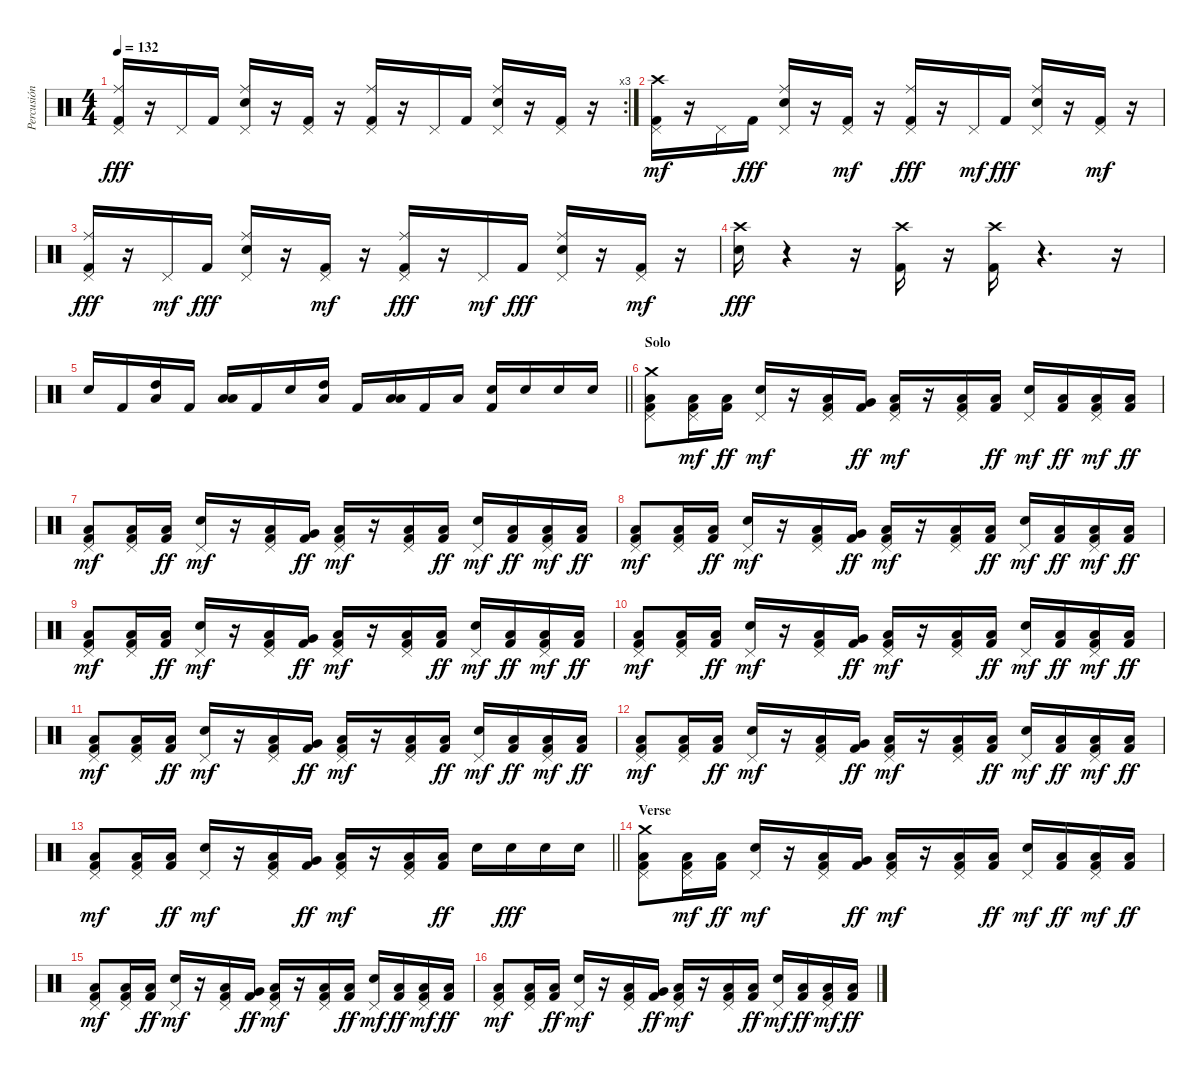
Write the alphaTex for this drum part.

\track ("Percusión" "Percusión") {instrument percussion}
\staff {score}
\articulation defaults
\rc 3
\ts (4 4)
\tempo 132
\clef neutral
\ks c
("Pedal Hi-Hat (hit)" "Kick (hit) 2" "Ride (middle)").16{dy fff} r.16 "Pedal Hi-Hat (hit)".16 "Kick (hit) 2".16 ("Pedal Hi-Hat (hit)" "Snare (hit) 2" "Ride (middle)").16 r.16 ("Pedal Hi-Hat (hit)" "Kick (hit) 2").16 r.16 ("Pedal Hi-Hat (hit)" "Kick (hit) 2" "Ride (middle)").16 r.16 "Pedal Hi-Hat (hit)".16 "Kick (hit) 2".16 ("Pedal Hi-Hat (hit)" "Snare (hit) 2" "Ride (middle)").16 r.16 ("Pedal Hi-Hat (hit)" "Kick (hit) 2").16 r.16 |
("Kick (hit) 2" "Crash high (hit)" "Pedal Hi-Hat (hit)").16{dy mf} r.16 "Pedal Hi-Hat (hit)".16 "Kick (hit) 2".16{dy fff} ("Snare (hit) 2" "Pedal Hi-Hat (hit)" "Ride (middle)").16 r.16 ("Kick (hit) 2" "Pedal Hi-Hat (hit)").16{dy mf} r.16 ("Kick (hit) 2" "Pedal Hi-Hat (hit)" "Ride (middle)").16{dy fff} r.16 "Pedal Hi-Hat (hit)".16{dy mf} "Kick (hit) 2".16{dy fff} ("Snare (hit) 2" "Pedal Hi-Hat (hit)" "Ride (middle)").16 r.16 ("Kick (hit) 2" "Pedal Hi-Hat (hit)").16{dy mf} r.16 |
("Kick (hit) 2" "Pedal Hi-Hat (hit)" "Ride (middle)").16{dy fff} r.16 "Pedal Hi-Hat (hit)".16{dy mf} "Kick (hit) 2".16{dy fff} ("Snare (hit) 2" "Pedal Hi-Hat (hit)" "Ride (middle)").16 r.16 ("Kick (hit) 2" "Pedal Hi-Hat (hit)").16{dy mf} r.16 ("Kick (hit) 2" "Pedal Hi-Hat (hit)" "Ride (middle)").16{dy fff} r.16 "Pedal Hi-Hat (hit)".16{dy mf} "Kick (hit) 2".16{dy fff} ("Snare (hit) 2" "Pedal Hi-Hat (hit)" "Ride (middle)").16 r.16 ("Kick (hit) 2" "Pedal Hi-Hat (hit)").16{dy mf} r.16 |
("Snare (hit) 2" "Crash high (hit)").16{dy fff} r.4 r.16 ("Crash high (hit)" "Kick (hit) 2").16 r.16 ("Crash high (hit)" "Kick (hit) 2").16 r.4{d} r.16 |
\barLineRight lightlight "Snare (hit) 2".16 "Kick (hit) 2".16
("High Tom (hit)" "Low Floor Tom (hit)").16 "Kick (hit) 2".16 ("Low Floor Tom (hit)" "Low Tom (hit)").16 "Kick (hit) 2".16 "Snare (hit) 2".16 ("High Tom (hit)" "Low Floor Tom (hit)").16 "Kick (hit) 2".16 ("Low Tom (hit)" "Low Floor Tom (hit)").16 "Kick (hit) 2".16 "Low Floor Tom (hit)".16 ("Snare (hit) 2" "Kick (hit) 2").16 "Snare (hit) 2".16 "Snare (hit) 2".16 "Snare (hit) 2".16 |
\section ("" "Solo")
("Kick (hit) 2" "Low Floor Tom (hit)" "Pedal Hi-Hat (hit)" "Crash medium (hit)").8 ("Kick (hit) 2" "Low Floor Tom (hit)" "Pedal Hi-Hat (hit)").16{dy mf} ("Kick (hit) 2" "Low Tom (hit)").16{dy ff} ("Snare (hit) 2" "Pedal Hi-Hat (hit)").16{dy mf} r.16 ("Kick (hit) 2" "Low Tom (hit)" "Pedal Hi-Hat (hit)").16 ("Kick (hit) 2" "Very Low Tom (hit)").16{dy ff} ("Kick (hit) 2" "Low Floor Tom (hit)" "Pedal Hi-Hat (hit)").16{dy mf} r.16 ("Kick (hit) 2" "Low Floor Tom (hit)" "Pedal Hi-Hat (hit)").16 ("Kick (hit) 2" "Low Tom (hit)").16{dy ff} ("Snare (hit) 2" "Pedal Hi-Hat (hit)").16{dy mf} ("Kick (hit) 2" "Low Tom (hit)").16{dy ff} ("Kick (hit) 2" "Low Tom (hit)" "Pedal Hi-Hat (hit)").16{dy mf} ("Kick (hit) 2" "Low Floor Tom (hit)").16{dy ff} |
("Kick (hit) 2" "Low Floor Tom (hit)" "Pedal Hi-Hat (hit)").8{dy mf} ("Kick (hit) 2" "Low Floor Tom (hit)" "Pedal Hi-Hat (hit)").16 ("Kick (hit) 2" "Low Tom (hit)").16{dy ff} ("Snare (hit) 2" "Pedal Hi-Hat (hit)").16{dy mf} r.16 ("Kick (hit) 2" "Low Tom (hit)" "Pedal Hi-Hat (hit)").16 ("Kick (hit) 2" "Very Low Tom (hit)").16{dy ff} ("Kick (hit) 2" "Low Floor Tom (hit)" "Pedal Hi-Hat (hit)").16{dy mf} r.16 ("Kick (hit) 2" "Low Floor Tom (hit)" "Pedal Hi-Hat (hit)").16 ("Kick (hit) 2" "Low Tom (hit)").16{dy ff} ("Snare (hit) 2" "Pedal Hi-Hat (hit)").16{dy mf} ("Kick (hit) 2" "Low Tom (hit)").16{dy ff} ("Kick (hit) 2" "Low Tom (hit)" "Pedal Hi-Hat (hit)").16{dy mf} ("Kick (hit) 2" "Low Floor Tom (hit)").16{dy ff} |
("Kick (hit) 2" "Low Floor Tom (hit)" "Pedal Hi-Hat (hit)").8{dy mf} ("Kick (hit) 2" "Low Floor Tom (hit)" "Pedal Hi-Hat (hit)").16 ("Kick (hit) 2" "Low Tom (hit)").16{dy ff} ("Snare (hit) 2" "Pedal Hi-Hat (hit)").16{dy mf} r.16 ("Kick (hit) 2" "Low Tom (hit)" "Pedal Hi-Hat (hit)").16 ("Kick (hit) 2" "Very Low Tom (hit)").16{dy ff} ("Kick (hit) 2" "Low Floor Tom (hit)" "Pedal Hi-Hat (hit)").16{dy mf} r.16 ("Kick (hit) 2" "Low Floor Tom (hit)" "Pedal Hi-Hat (hit)").16 ("Kick (hit) 2" "Low Tom (hit)").16{dy ff} ("Snare (hit) 2" "Pedal Hi-Hat (hit)").16{dy mf} ("Kick (hit) 2" "Low Tom (hit)").16{dy ff} ("Kick (hit) 2" "Low Tom (hit)" "Pedal Hi-Hat (hit)").16{dy mf} ("Kick (hit) 2" "Low Floor Tom (hit)").16{dy ff} |
("Kick (hit) 2" "Low Floor Tom (hit)" "Pedal Hi-Hat (hit)").8{dy mf} ("Kick (hit) 2" "Low Floor Tom (hit)" "Pedal Hi-Hat (hit)").16 ("Kick (hit) 2" "Low Tom (hit)").16{dy ff} ("Snare (hit) 2" "Pedal Hi-Hat (hit)").16{dy mf} r.16 ("Kick (hit) 2" "Low Tom (hit)" "Pedal Hi-Hat (hit)").16 ("Kick (hit) 2" "Very Low Tom (hit)").16{dy ff} ("Kick (hit) 2" "Low Floor Tom (hit)" "Pedal Hi-Hat (hit)").16{dy mf} r.16 ("Kick (hit) 2" "Low Floor Tom (hit)" "Pedal Hi-Hat (hit)").16 ("Kick (hit) 2" "Low Tom (hit)").16{dy ff} ("Snare (hit) 2" "Pedal Hi-Hat (hit)").16{dy mf} ("Kick (hit) 2" "Low Tom (hit)").16{dy ff} ("Kick (hit) 2" "Low Tom (hit)" "Pedal Hi-Hat (hit)").16{dy mf} ("Kick (hit) 2" "Low Floor Tom (hit)").16{dy ff} |
("Kick (hit) 2" "Low Floor Tom (hit)" "Pedal Hi-Hat (hit)").8{dy mf} ("Kick (hit) 2" "Low Floor Tom (hit)" "Pedal Hi-Hat (hit)").16 ("Kick (hit) 2" "Low Tom (hit)").16{dy ff} ("Snare (hit) 2" "Pedal Hi-Hat (hit)").16{dy mf} r.16 ("Kick (hit) 2" "Low Tom (hit)" "Pedal Hi-Hat (hit)").16 ("Kick (hit) 2" "Very Low Tom (hit)").16{dy ff} ("Kick (hit) 2" "Low Floor Tom (hit)" "Pedal Hi-Hat (hit)").16{dy mf} r.16 ("Kick (hit) 2" "Low Floor Tom (hit)" "Pedal Hi-Hat (hit)").16 ("Kick (hit) 2" "Low Tom (hit)").16{dy ff} ("Snare (hit) 2" "Pedal Hi-Hat (hit)").16{dy mf} ("Kick (hit) 2" "Low Tom (hit)").16{dy ff} ("Kick (hit) 2" "Low Tom (hit)" "Pedal Hi-Hat (hit)").16{dy mf} ("Kick (hit) 2" "Low Floor Tom (hit)").16{dy ff} |
("Kick (hit) 2" "Low Floor Tom (hit)" "Pedal Hi-Hat (hit)").8{dy mf} ("Kick (hit) 2" "Low Floor Tom (hit)" "Pedal Hi-Hat (hit)").16 ("Kick (hit) 2" "Low Tom (hit)").16{dy ff} ("Snare (hit) 2" "Pedal Hi-Hat (hit)").16{dy mf} r.16 ("Kick (hit) 2" "Low Tom (hit)" "Pedal Hi-Hat (hit)").16 ("Kick (hit) 2" "Very Low Tom (hit)").16{dy ff} ("Kick (hit) 2" "Low Floor Tom (hit)" "Pedal Hi-Hat (hit)").16{dy mf} r.16 ("Kick (hit) 2" "Low Floor Tom (hit)" "Pedal Hi-Hat (hit)").16 ("Kick (hit) 2" "Low Tom (hit)").16{dy ff} ("Snare (hit) 2" "Pedal Hi-Hat (hit)").16{dy mf} ("Kick (hit) 2" "Low Tom (hit)").16{dy ff} ("Kick (hit) 2" "Low Tom (hit)" "Pedal Hi-Hat (hit)").16{dy mf} ("Kick (hit) 2" "Low Floor Tom (hit)").16{dy ff} |
("Kick (hit) 2" "Low Floor Tom (hit)" "Pedal Hi-Hat (hit)").8{dy mf} ("Kick (hit) 2" "Low Floor Tom (hit)" "Pedal Hi-Hat (hit)").16 ("Kick (hit) 2" "Low Tom (hit)").16{dy ff} ("Snare (hit) 2" "Pedal Hi-Hat (hit)").16{dy mf} r.16 ("Kick (hit) 2" "Low Tom (hit)" "Pedal Hi-Hat (hit)").16 ("Kick (hit) 2" "Very Low Tom (hit)").16{dy ff} ("Kick (hit) 2" "Low Floor Tom (hit)" "Pedal Hi-Hat (hit)").16{dy mf} r.16 ("Kick (hit) 2" "Low Floor Tom (hit)" "Pedal Hi-Hat (hit)").16 ("Kick (hit) 2" "Low Tom (hit)").16{dy ff} ("Snare (hit) 2" "Pedal Hi-Hat (hit)").16{dy mf} ("Kick (hit) 2" "Low Tom (hit)").16{dy ff} ("Kick (hit) 2" "Low Tom (hit)" "Pedal Hi-Hat (hit)").16{dy mf} ("Kick (hit) 2" "Low Floor Tom (hit)").16{dy ff} |
\barLineRight lightlight
("Kick (hit) 2" "Low Floor Tom (hit)" "Pedal Hi-Hat (hit)").8{dy mf} ("Kick (hit) 2" "Low Floor Tom (hit)" "Pedal Hi-Hat (hit)").16 ("Kick (hit) 2" "Low Tom (hit)").16{dy ff} ("Snare (hit) 2" "Pedal Hi-Hat (hit)").16{dy mf} r.16 ("Kick (hit) 2" "Low Tom (hit)" "Pedal Hi-Hat (hit)").16 ("Kick (hit) 2" "Very Low Tom (hit)").16{dy ff} ("Kick (hit) 2" "Low Floor Tom (hit)" "Pedal Hi-Hat (hit)").16{dy mf} r.16 ("Kick (hit) 2" "Low Floor Tom (hit)" "Pedal Hi-Hat (hit)").16 ("Kick (hit) 2" "Low Tom (hit)").16{dy ff} "Snare (hit) 2".16 "Snare (hit) 2".16{dy fff} "Snare (hit) 2".16 "Snare (hit) 2".16 |
\section ("" "Verse")
("Kick (hit) 2" "Low Floor Tom (hit)" "Pedal Hi-Hat (hit)" "Crash medium (hit)").8 ("Kick (hit) 2" "Low Floor Tom (hit)" "Pedal Hi-Hat (hit)").16{dy mf} ("Kick (hit) 2" "Low Tom (hit)").16{dy ff} ("Snare (hit) 2" "Pedal Hi-Hat (hit)").16{dy mf} r.16 ("Kick (hit) 2" "Low Tom (hit)" "Pedal Hi-Hat (hit)").16 ("Kick (hit) 2" "Very Low Tom (hit)").16{dy ff} ("Kick (hit) 2" "Low Floor Tom (hit)" "Pedal Hi-Hat (hit)").16{dy mf} r.16 ("Kick (hit) 2" "Low Floor Tom (hit)" "Pedal Hi-Hat (hit)").16 ("Kick (hit) 2" "Low Tom (hit)").16{dy ff} ("Snare (hit) 2" "Pedal Hi-Hat (hit)").16{dy mf} ("Kick (hit) 2" "Low Tom (hit)").16{dy ff} ("Kick (hit) 2" "Low Tom (hit)" "Pedal Hi-Hat (hit)").16{dy mf} ("Kick (hit) 2" "Low Floor Tom (hit)").16{dy ff} |
("Kick (hit) 2" "Low Floor Tom (hit)" "Pedal Hi-Hat (hit)").8{dy mf} ("Kick (hit) 2" "Low Floor Tom (hit)" "Pedal Hi-Hat (hit)").16 ("Kick (hit) 2" "Low Tom (hit)").16{dy ff} ("Snare (hit) 2" "Pedal Hi-Hat (hit)").16{dy mf} r.16 ("Kick (hit) 2" "Low Tom (hit)" "Pedal Hi-Hat (hit)").16 ("Kick (hit) 2" "Very Low Tom (hit)").16{dy ff} ("Kick (hit) 2" "Low Floor Tom (hit)" "Pedal Hi-Hat (hit)").16{dy mf} r.16 ("Kick (hit) 2" "Low Floor Tom (hit)" "Pedal Hi-Hat (hit)").16 ("Kick (hit) 2" "Low Tom (hit)").16{dy ff} ("Snare (hit) 2" "Pedal Hi-Hat (hit)").16{dy mf} ("Kick (hit) 2" "Low Tom (hit)").16{dy ff} ("Kick (hit) 2" "Low Tom (hit)" "Pedal Hi-Hat (hit)").16{dy mf} ("Kick (hit) 2" "Low Floor Tom (hit)").16{dy ff} |
("Kick (hit) 2" "Low Floor Tom (hit)" "Pedal Hi-Hat (hit)").8{dy mf} ("Kick (hit) 2" "Low Floor Tom (hit)" "Pedal Hi-Hat (hit)").16 ("Kick (hit) 2" "Low Tom (hit)").16{dy ff} ("Snare (hit) 2" "Pedal Hi-Hat (hit)").16{dy mf} r.16 ("Kick (hit) 2" "Low Tom (hit)" "Pedal Hi-Hat (hit)").16 ("Kick (hit) 2" "Very Low Tom (hit)").16{dy ff} ("Kick (hit) 2" "Low Floor Tom (hit)" "Pedal Hi-Hat (hit)").16{dy mf} r.16 ("Kick (hit) 2" "Low Floor Tom (hit)" "Pedal Hi-Hat (hit)").16 ("Kick (hit) 2" "Low Tom (hit)").16{dy ff} ("Snare (hit) 2" "Pedal Hi-Hat (hit)").16{dy mf} ("Kick (hit) 2" "Low Tom (hit)").16{dy ff} ("Kick (hit) 2" "Low Tom (hit)" "Pedal Hi-Hat (hit)").16{dy mf} ("Kick (hit) 2" "Low Floor Tom (hit)").16{dy ff}
